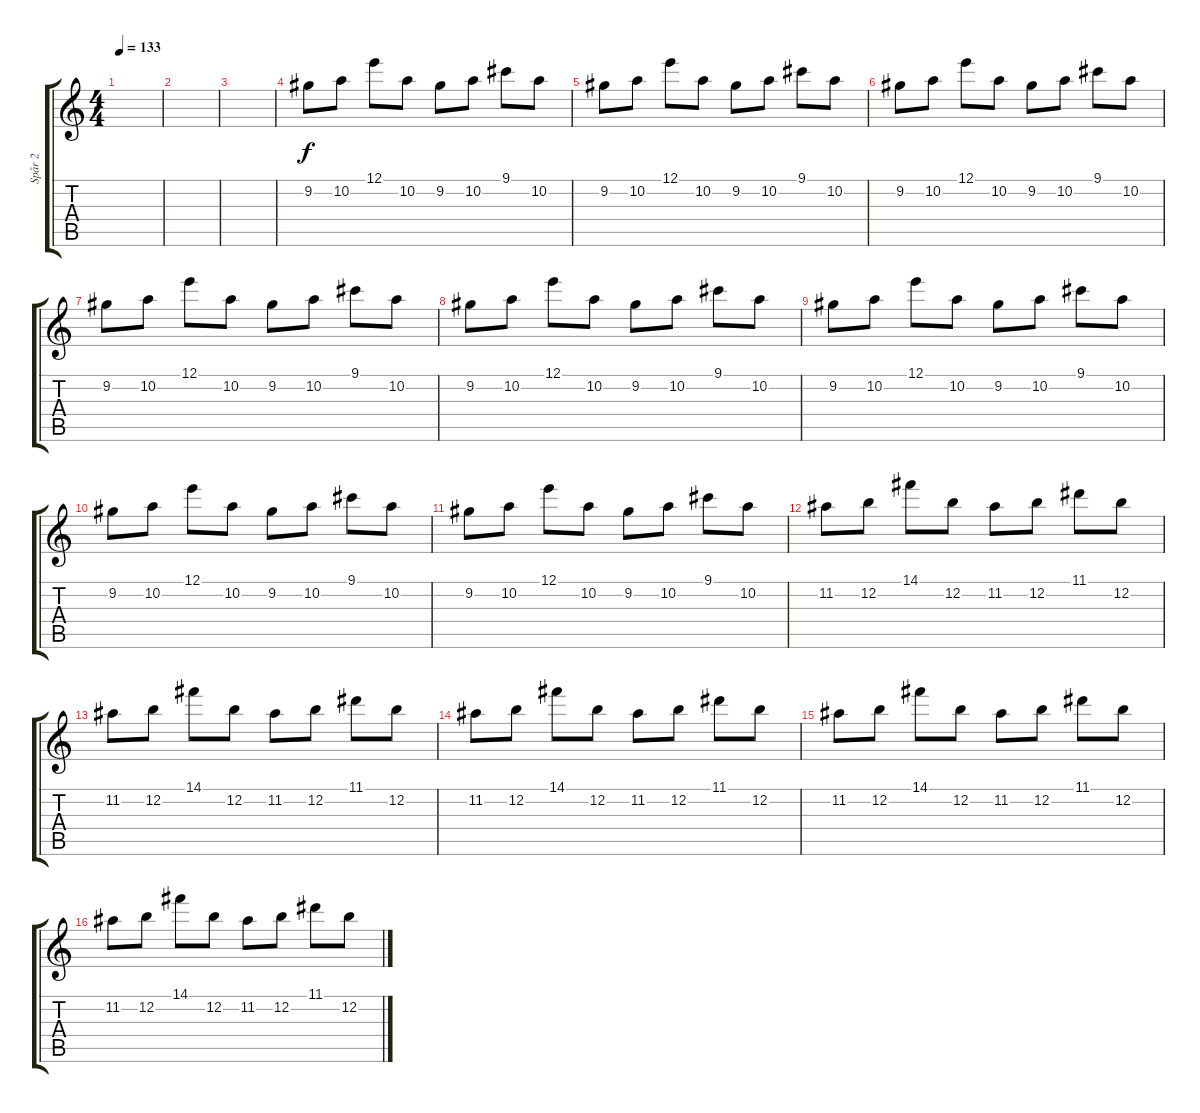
\track ("Spår 2" "Spår 2") {instrument distortionguitar}
\staff {score tabs}
\tuning (E4 B3 G3 D3 A2 D2) {hide}
\ts (4 4)
\tempo 133
\clef g2
\ks c
|
|
|
9.2.8 10.2.8 12.1.8 10.2.8 9.2.8 10.2.8 9.1.8 10.2.8 |
9.2.8 10.2.8 12.1.8 10.2.8 9.2.8 10.2.8 9.1.8 10.2.8 |
9.2.8 10.2.8 12.1.8 10.2.8 9.2.8 10.2.8 9.1.8 10.2.8 |
9.2.8 10.2.8 12.1.8 10.2.8 9.2.8 10.2.8 9.1.8 10.2.8 |
9.2.8 10.2.8 12.1.8 10.2.8 9.2.8 10.2.8 9.1.8 10.2.8 |
9.2.8 10.2.8 12.1.8 10.2.8 9.2.8 10.2.8 9.1.8 10.2.8 |
9.2.8 10.2.8 12.1.8 10.2.8 9.2.8 10.2.8 9.1.8 10.2.8 |
9.2.8 10.2.8 12.1.8 10.2.8 9.2.8 10.2.8 9.1.8 10.2.8 |
11.2.8 12.2.8 14.1.8 12.2.8 11.2.8 12.2.8 11.1.8 12.2.8 |
11.2.8 12.2.8 14.1.8 12.2.8 11.2.8 12.2.8 11.1.8 12.2.8 |
11.2.8 12.2.8 14.1.8 12.2.8 11.2.8 12.2.8 11.1.8 12.2.8 |
11.2.8 12.2.8 14.1.8 12.2.8 11.2.8 12.2.8 11.1.8 12.2.8 |
11.2.8 12.2.8 14.1.8 12.2.8 11.2.8 12.2.8 11.1.8 12.2.8
